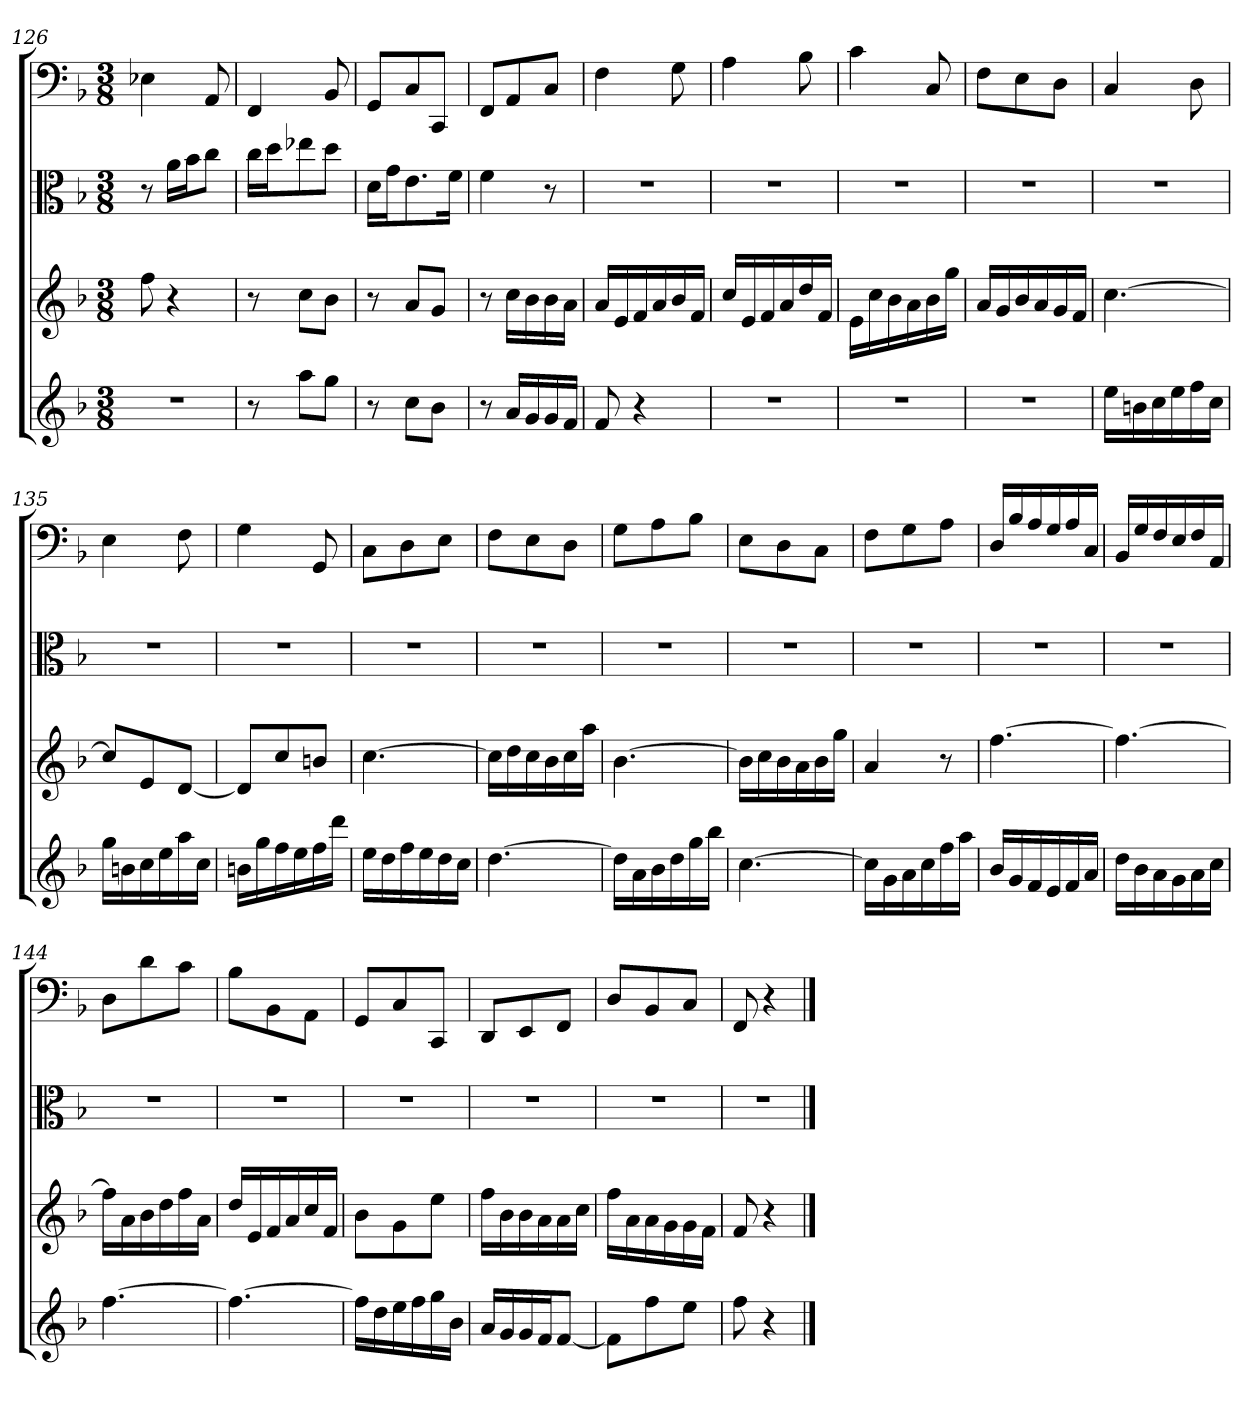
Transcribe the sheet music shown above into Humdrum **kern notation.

**kern	**kern	**kern	**kern
*part4	*part3	*part2	*part1
*staff4	*staff3	*staff2	*staff1
*	*	*clefC3	*clefF4
*k[b-]	*k[b-]	*k[b-]	*k[b-]
*F:	*F:	*F:	*F:
*M3/8	*M3/8	*M3/8	*M3/8
=126	=126	=126	=126
4.r	8ff	8r	4E-X
.	4r	16a\LL	.
.	.	16b-\J	.
.	.	8cc\J	8AA
=127	=127	=127	=127
8r	8r	16cc\LL	4FF
.	.	16dd\J	.
8aaL	8ccL	8ee-X\	.
8ggJ	8b-J	8dd\J	8BB-
=128	=128	=128	=128
8r	8r	16d\LL	8GG/L
.	.	16g\J	.
8ccL	8aL	8.e\	8C/
8b-J	8gJ	.	8CC/J
.	.	16f\Jk	.
=129	=129	=129	=129
8r	8r	4f	8FF/L
16aLL	16ccLL	.	8AA/
16g	16b-	.	.
16g	16b-	8r	8C/J
16fJJ	16aJJ	.	.
=130	=130	=130	=130
8f	16aLL	4.r	4F
.	16e	.	.
4r	16f	.	.
.	16a	.	.
.	16b-	.	8G
.	16fJJ	.	.
=131	=131	=131	=131
4.r	16ccLL	4.r	4A
.	16e	.	.
.	16f	.	.
.	16a	.	.
.	16dd	.	8B-
.	16fJJ	.	.
=132	=132	=132	=132
4.r	16eLL	4.r	4c
.	16cc	.	.
.	16b-	.	.
.	16a	.	.
.	16b-	.	8C
.	16ggJJ	.	.
=133	=133	=133	=133
4.r	16aLL	4.r	8F\L
.	16g	.	.
.	16b-	.	8E\
.	16a	.	.
.	16g	.	8D\J
.	16fJJ	.	.
=134	=134	=134	=134
16eeLL	[4.cc	4.r	4C
16bn	.	.	.
16cc	.	.	.
16ee	.	.	.
16ff	.	.	8D
16ccJJ	.	.	.
=135	=135	=135	=135
16ggLL	8ccL]	4.r	4E
16bn	.	.	.
16cc	8e	.	.
16ee	.	.	.
16aa	[8dJ	.	8F
16ccJJ	.	.	.
=136	=136	=136	=136
16bnLL	8dL]	4.r	4G
16gg	.	.	.
16ff	8cc	.	.
16ee	.	.	.
16ff	8bnJ	.	8GG
16dddJJ	.	.	.
=137	=137	=137	=137
16eeLL	[4.cc	4.r	8C\L
16dd	.	.	.
16ff	.	.	8D\
16ee	.	.	.
16dd	.	.	8E\J
16ccJJ	.	.	.
=138	=138	=138	=138
[4.dd	16ccLL]	4.r	8F\L
.	16dd	.	.
.	16cc	.	8E\
.	16b-	.	.
.	16cc	.	8D\J
.	16aaJJ	.	.
=139	=139	=139	=139
16ddLL]	[4.b-	4.r	8G\L
16a	.	.	.
16b-	.	.	8A\
16dd	.	.	.
16gg	.	.	8B-\J
16bb-JJ	.	.	.
=140	=140	=140	=140
[4.cc	16b-LL]	4.r	8E\L
.	16cc	.	.
.	16b-	.	8D\
.	16a	.	.
.	16b-	.	8C\J
.	16ggJJ	.	.
=141	=141	=141	=141
16ccLL]	4a	4.r	8F\L
16g	.	.	.
16a	.	.	8G\
16cc	.	.	.
16ff	8r	.	8A\J
16aaJJ	.	.	.
=142	=142	=142	=142
16b-LL	[4.ff	4.r	16D/LL
16g	.	.	16B-/
16f	.	.	16A/
16e	.	.	16G/
16f	.	.	16A/
16aJJ	.	.	16C/JJ
=143	=143	=143	=143
16ddLL	4.ff_	4.r	16BB-/LL
16b-	.	.	16G/
16a	.	.	16F/
16g	.	.	16E/
16a	.	.	16F/
16ccJJ	.	.	16AA/JJ
=144	=144	=144	=144
[4.ff	16ffLL]	4.r	8D\L
.	16a	.	.
.	16b-	.	8d\
.	16dd	.	.
.	16ff	.	8c\J
.	16aJJ	.	.
=145	=145	=145	=145
4.ff_	16ddLL	4.r	8B-\L
.	16e	.	.
.	16f	.	8BB-\
.	16a	.	.
.	16cc	.	8AA\J
.	16fJJ	.	.
=146	=146	=146	=146
16ffLL]	8b-L	4.r	8GG/L
16dd	.	.	.
16ee	8g	.	8C/
16ff	.	.	.
16gg	8eeJ	.	8CC/J
16b-JJ	.	.	.
=147	=147	=147	=147
16aLL	16ffLL	4.r	8DD/L
16g	16b-	.	.
16g	16b-	.	8EE/
16fJ	16a	.	.
[8fJ	16a	.	8FF/J
.	16ccJJ	.	.
=148	=148	=148	=148
8fL]	16ffLL	4.r	8D/L
.	16a	.	.
8ff	16a	.	8BB-/
.	16g	.	.
8eeJ	16g	.	8C/J
.	16fJJ	.	.
=149	=149	=149	=149
8ff	8f	4.r	8FF
4r	4r	.	4r
==	==	==	==
*-	*-	*-	*-
